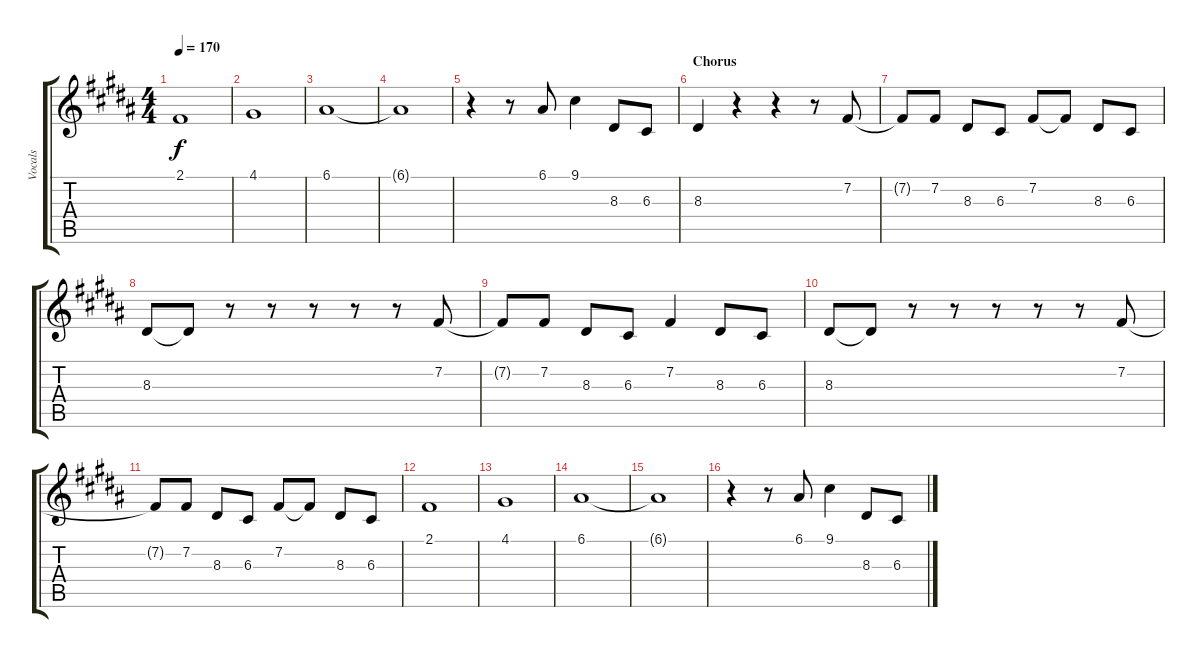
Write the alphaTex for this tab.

\track ("Vocals" "Vocals") {instrument lead2sawtooth}
\staff {score tabs}
\tuning (E4 B3 G3 D3 A2 E2) {hide}
\ts (4 4)
\tempo 170
\clef g2
\ks b
2.1.1{dy f} |
4.1.1 |
6.1.1 |
6.1{t}.1 |
r.4 r.8 6.1.8 9.1.4 8.3.8 6.3.8 |
\section ("" "Chorus")
8.3.4 r.4 r.4 r.8 7.2.8 |
7.2{t}.8 7.2.8 8.3.8 6.3.8 7.2.8 7.2{t}.8 8.3.8 6.3.8 |
8.3.8 8.3{t}.8 r.8 r.8 r.8 r.8 r.8 7.2.8 |
7.2{t}.8 7.2.8 8.3.8 6.3.8 7.2.4 8.3.8 6.3.8 |
8.3.8 8.3{t}.8 r.8 r.8 r.8 r.8 r.8 7.2.8 |
7.2{t}.8 7.2.8 8.3.8 6.3.8 7.2.8 7.2{t}.8 8.3.8 6.3.8 |
2.1.1 |
4.1.1 |
6.1.1 |
6.1{t}.1 |
r.4 r.8 6.1.8 9.1.4 8.3.8 6.3.8
